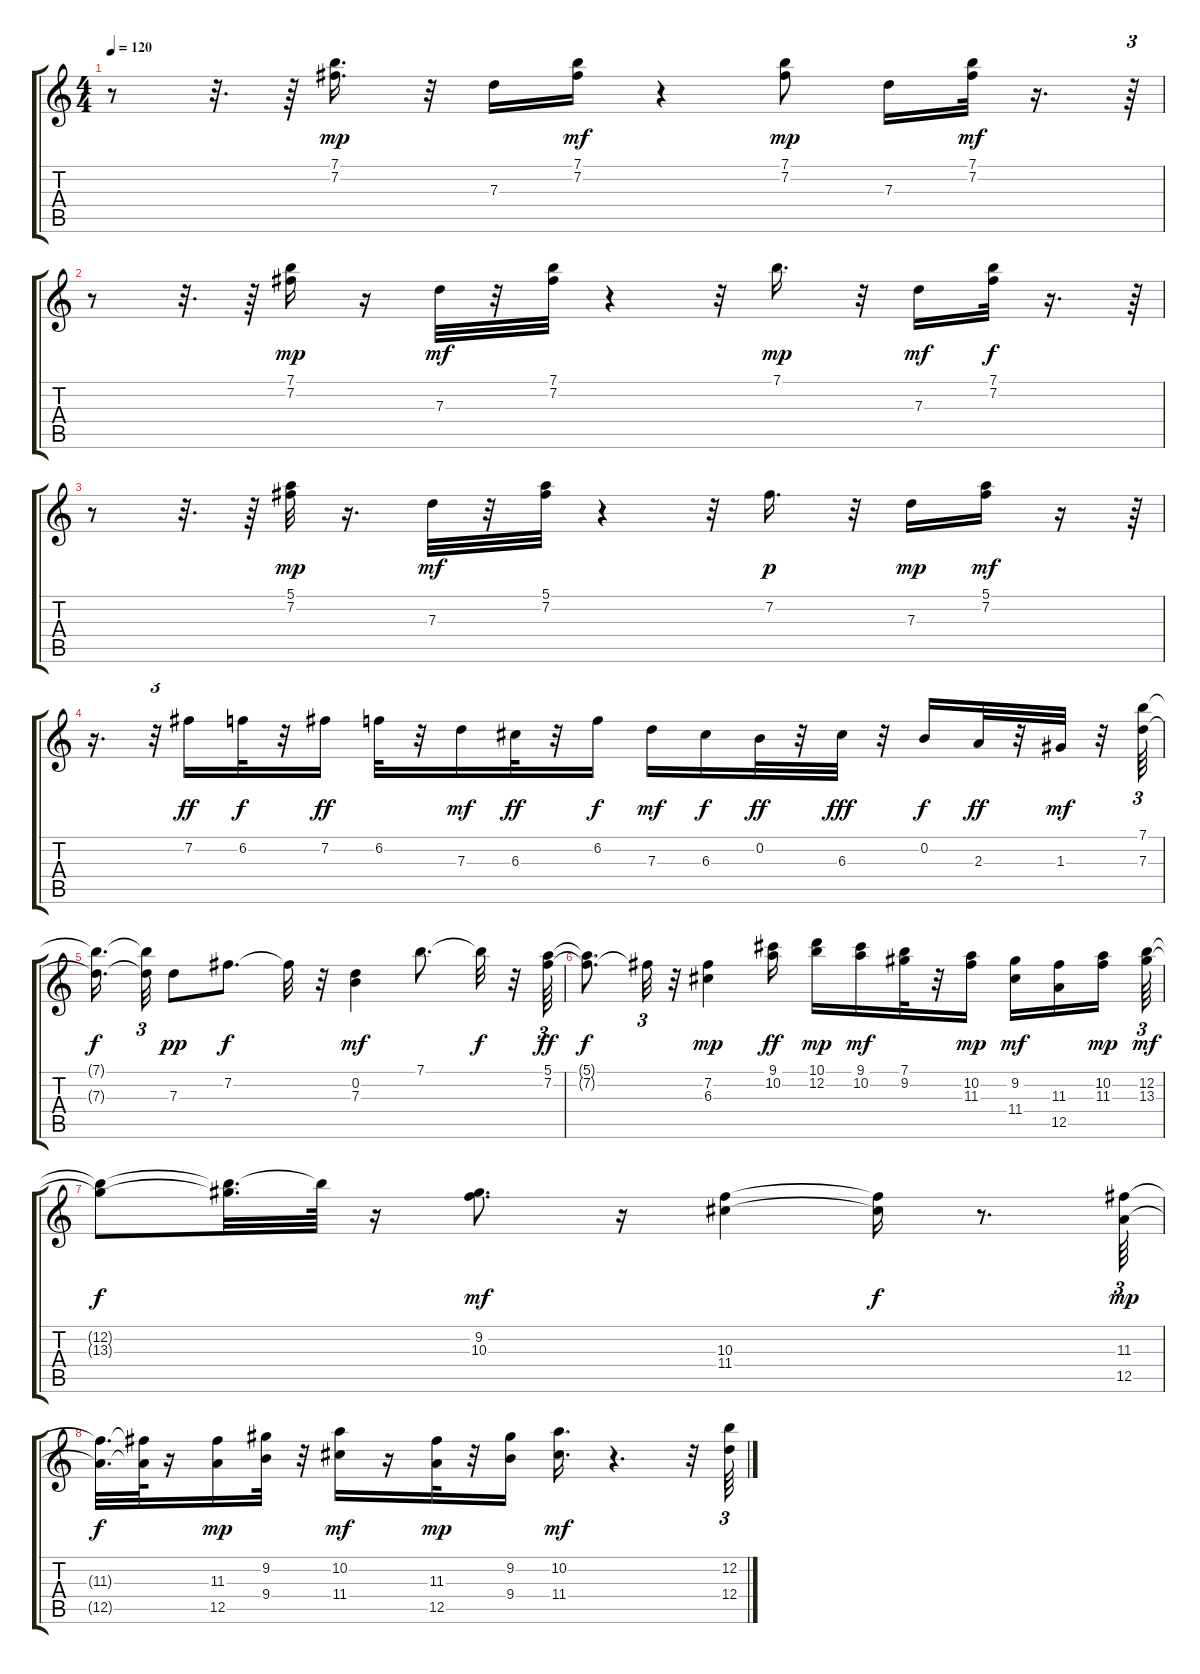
\track "" {instrument acousticguitarsteel}
\staff {score tabs}
\tuning (E4 B3 G3 D3 A2 E2) {hide}
\ts (4 4)
\tempo 120
\clef g2
\ks c
r.8{dy mf} r.32{d} r.64 (7.1 7.2).16{d dy mp} r.32 7.3.16 (7.1 7.2).16{dy mf} r.4 (7.1 7.2).8{dy mp} 7.3.16 (7.1 7.2).32{dy mf} r.16{d} r.64{tu (3 2)} |
r.8 r.32{d} r.64 (7.1 7.2).16{dy mp} r.16 7.3.32{dy mf} r.32 (7.1 7.2).32 r.4 r.32 7.1.16{d dy mp} r.32 7.3.16{dy mf} (7.1 7.2).32{dy f} r.16{d} r.64{tu (3 2)} |
r.8 r.32{d} r.64 (5.1 7.2).32{dy mp} r.16{d} 7.3.32{dy mf} r.32 (5.1 7.2).32 r.4 r.32 7.2.16{d dy p} r.32 7.3.16{dy mp} (5.1 7.2).16{dy mf} r.16 r.64{tu (3 2)} |
r.16{d} r.32{tu (3 2)} 7.2.16{dy ff} 6.2.32{dy f} r.32 7.2.16{dy ff} 6.2.32 r.32 7.3.16{dy mf} 6.3.32{dy ff} r.32 6.2.16{dy f} 7.3.16{dy mf} 6.3.16{dy f} 0.2.32{dy ff} r.32 6.3.32{dy fff} r.32 0.2.16{dy f} 2.3.32{dy ff} r.32 1.3.32{dy mf} r.32 (7.1 7.3).64{tu (3 2)} |
(7.1{t} 7.3{t}).16{d dy f beam splitsecondary} (7.1{t} 7.3{t}).32{tu (3 2)} 7.3.8{dy pp} 7.2.8{d dy f} 7.2{t}.32 r.32 (0.2 7.3).4{dy mf} 7.1.8{d} 7.1{t}.32{dy f} r.32 (5.1 7.2).64{tu (3 2) dy ff} |
(5.1{t} 7.2{t}).8{d dy f} 7.2{t}.32{tu (3 2)} r.32 (7.2 6.3).4{dy mp} (9.1 10.2).16{dy ff} (10.1 12.2).16{dy mp} (9.1 10.2).16{dy mf} (7.1 9.2).32 r.32 (10.2 11.3).16{dy mp} (9.2 11.4).16{dy mf} (11.3 12.5).16 (10.2 11.3).16{dy mp beam splitsecondary} (12.2 13.3).64{tu (3 2) dy mf} |
(12.2{t} 13.3{t}).8{dy f} (12.2{t} 13.3{t}).32{d} 12.2{t}.64 r.16 (9.2 10.3).8{d dy mf} r.16 (10.3 11.4).4 (10.3{t} 11.4{t}).16{dy f} r.8{d} (11.3 12.5).64{tu (3 2) dy mp} |
(11.3{t} 12.5{t}).32{d dy f} (11.3{t} 12.5{t}).64 r.16 (11.3 12.5).16{dy mp} (9.2 9.4).32 r.32 (10.2 11.4).16{dy mf} r.16 (11.3 12.5).32{dy mp} r.32 (9.2 9.4).16 (10.2 11.4).16{d dy mf} r.4{d} r.32 (12.2 12.4).64{tu (3 2)}
